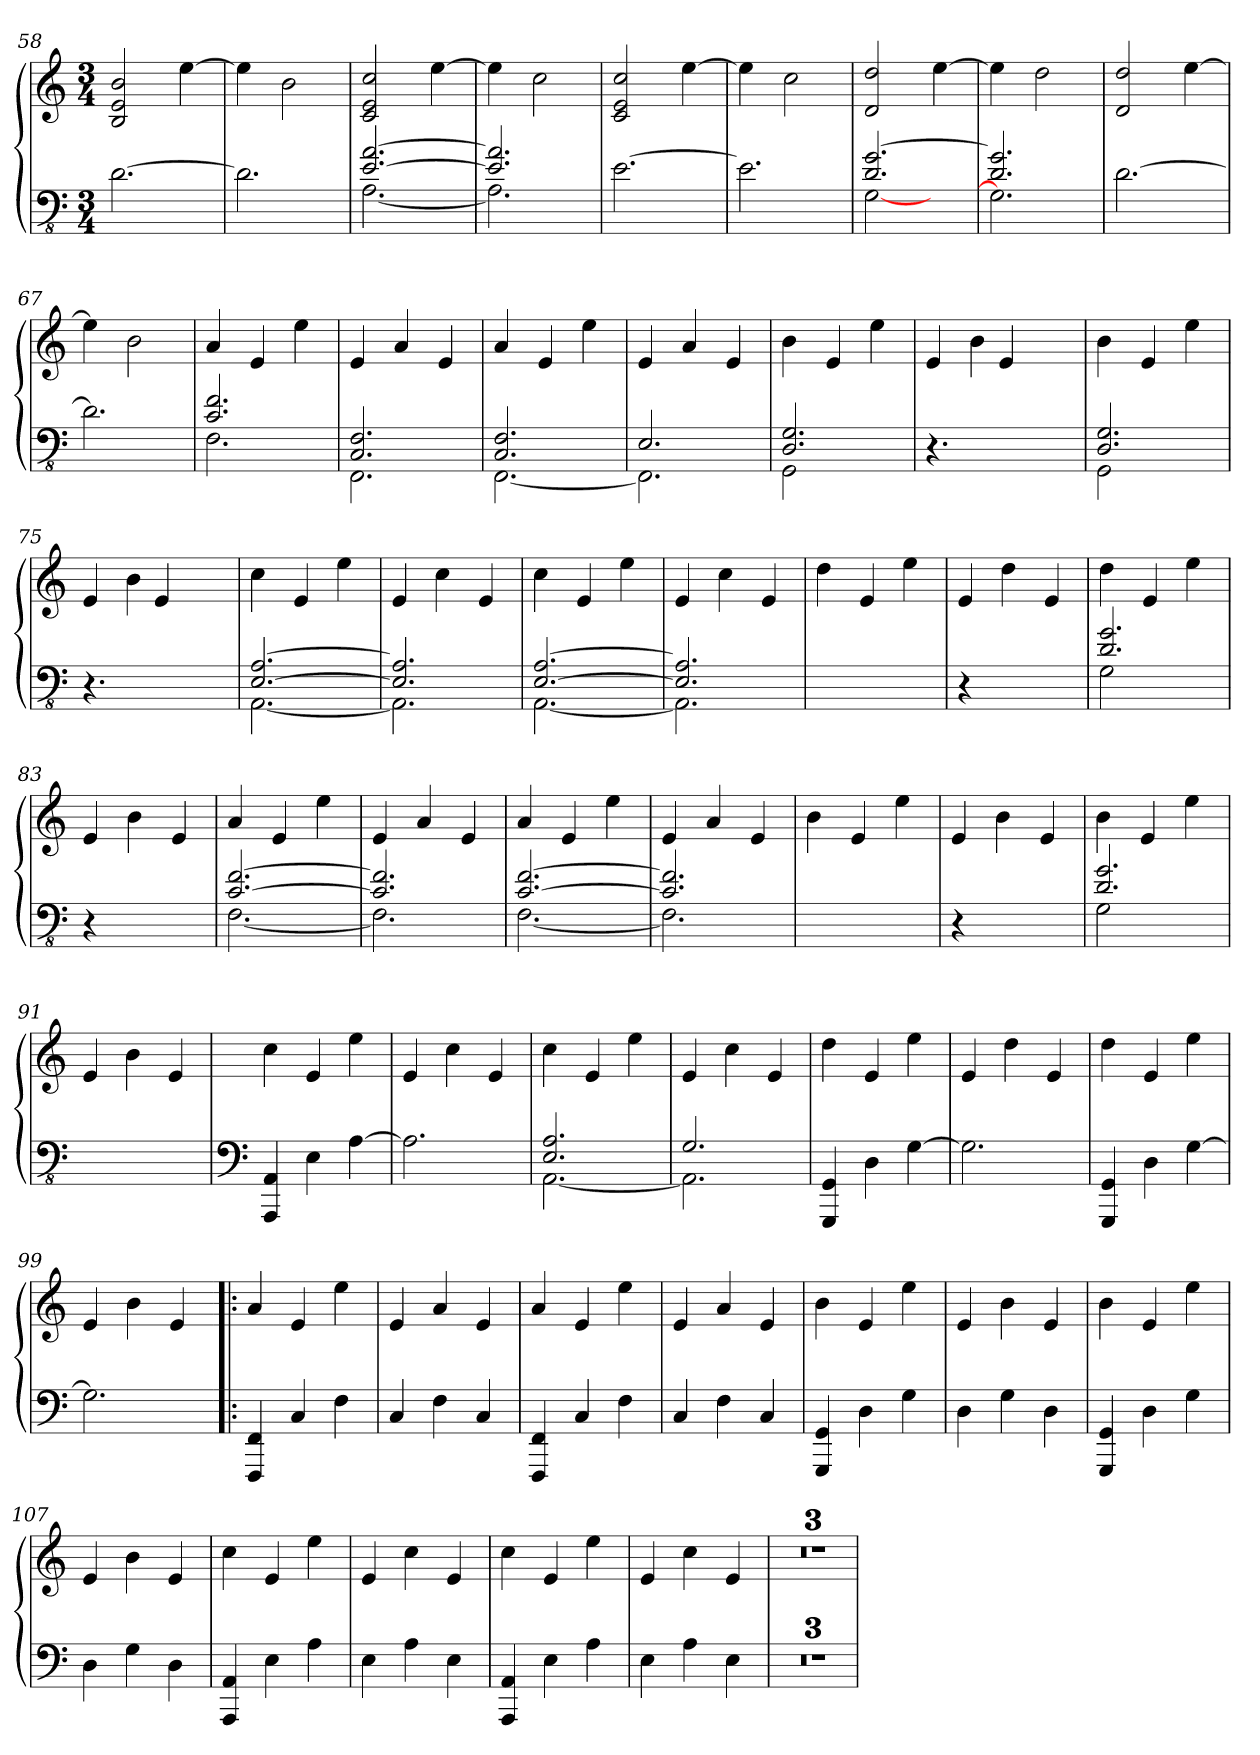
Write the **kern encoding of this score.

**kern	**kern
*part1	*part1
*staff2	*staff1
*clefFv4	*clefG2
*k[]	*k[]
*M3/4	*M3/4
=58	=58
[2.D\	2B/ 2e/ 2b/
.	[4ee\
=59	=59
2.D\]	4ee\]
.	2b\
=60	=60
*^	*
[2.E/ [2.A/	[2.AA\	2c/ 2e/ 2cc/
.	.	[4ee\
=61	=61	=61
2.E/] 2.A/]	2.AA\]	4ee\]
.	.	2cc\
*v	*v	*
=62	=62
[2.E\	2c/ 2e/ 2cc/
.	[4ee\
=63	=63
2.E\]	4ee\]
.	2cc\
=64	=64
*^	*
2.D/ [2.G/	[2GG\	2d/ 2dd/
.	4ryy	[4ee\
=65	=65	=65
2.D/ 2.G/]	2.GG\]	4ee\]
.	.	2dd\
*v	*v	*
=66	=66
[2.D\	2d/ 2dd/
.	[4ee\
=67	=67
2.D\]	4ee\]
.	2b\
=68	=68
*^	*
2.C/ 2.F/	2.FF\	4a/
.	.	4e/
.	.	4ee\
!!LO:LB:g=z
=69	=69	=69
2.CC/ 2.FF/	2.FFF\	4e/
.	.	4a/
.	.	4e/
=70	=70	=70
2.CC/ 2.FF/	[2.FFF\	4a/
.	.	4e/
.	.	4ee\
=71	=71	=71
2.EE/	2.FFF\]	4e/
.	.	4a/
.	.	4e/
=72	=72	=72
2.DD/ 2.GG/	2GGG\	4b\
.	.	4e/
.	4ryy	4ee\
*v	*v	*
=73	=73
*	*^
4.r	4e/	4.ryy
.	4b\	.
4ryy	.	4e/
.	4ryy	.
8ryy	.	8ryy
*	*v	*v
=74	=74
*^	*
2.DD/ 2.GG/	2GGG\	4b\
.	.	4e/
.	4ryy	4ee\
*v	*v	*
=75	=75
*	*^
4.r	4e/	4.ryy
.	4b\	.
4ryy	.	4e/
.	4ryy	.
8ryy	.	8ryy
*	*v	*v
=76	=76
*^	*
[2.EE/ [2.AA/	[2.AAA\	4cc\
.	.	4e/
.	.	4ee\
=77	=77	=77
2.EE/] 2.AA/]	2.AAA\]	4e/
.	.	4cc\
.	.	4e/
=78	=78	=78
[2.EE/ [2.AA/	[2.AAA\	4cc\
.	.	4e/
.	.	4ee\
=79	=79	=79
2.EE/] 2.AA/]	2.AAA\]	4e/
.	.	4cc\
.	.	4e/
*v	*v	*
!!LO:LB:g=z
=80	=80
2.ryy	4dd\
.	4e/
.	4ee\
=81	=81
4r	4e/
2ryy	4dd\
.	4e/
=82	=82
*^	*
2.D/ 2.G/	2GG\	4dd\
.	.	4e/
.	4ryy	4ee\
*v	*v	*
=83	=83
4r	4e/
2ryy	4b\
.	4e/
=84	=84
*^	*
[2.C/ [2.F/	[2.FF\	4a/
.	.	4e/
.	.	4ee\
=85	=85	=85
2.C/] 2.F/]	2.FF\]	4e/
.	.	4a/
.	.	4e/
=86	=86	=86
[2.C/ [2.F/	[2.FF\	4a/
.	.	4e/
.	.	4ee\
=87	=87	=87
2.C/] 2.F/]	2.FF\]	4e/
.	.	4a/
.	.	4e/
*v	*v	*
=88	=88
2.ryy	4b\
.	4e/
.	4ee\
=89	=89
4r	4e/
2ryy	4b\
.	4e/
=90	=90
*^	*
2.D/ 2.G/	2GG\	4b\
.	.	4e/
.	4ryy	4ee\
*v	*v	*
!!LO:LB:g=z
=91	=91
2.ryy	4e/
.	4b\
.	4e/
=92	=92
*clefF4	*
4AAA/ 4AA/	4cc\
4E\	4e/
[4A\	4ee\
=93	=93
2.A\]	4e/
.	4cc\
.	4e/
=94	=94
*^	*
2.E/ 2.A/	[2.AA\	4cc\
.	.	4e/
.	.	4ee\
=95	=95	=95
2.G/	2.AA\]	4e/
.	.	4cc\
.	.	4e/
*v	*v	*
=96	=96
4GGG/ 4GG/	4dd\
4D\	4e/
[4G\	4ee\
=97	=97
2.G\]	4e/
.	4dd\
.	4e/
=98	=98
4GGG/ 4GG/	4dd\
4D\	4e/
[4G\	4ee\
=99	=99
2.G\]	4e/
.	4b\
.	4e/
=100!|:	=100!|:
4FFF/ 4FF/	4a/
4C/	4e/
4F\	4ee\
!!LO:LB:g=z
=101	=101
4C/	4e/
4F\	4a/
4C/	4e/
=102	=102
4FFF/ 4FF/	4a/
4C/	4e/
4F\	4ee\
=103	=103
4C/	4e/
4F\	4a/
4C/	4e/
=104	=104
4GGG/ 4GG/	4b\
4D\	4e/
4G\	4ee\
=105	=105
4D\	4e/
4G\	4b\
4D\	4e/
=106	=106
4GGG/ 4GG/	4b\
4D\	4e/
4G\	4ee\
=107	=107
4D\	4e/
4G\	4b\
4D\	4e/
=108	=108
4AAA/ 4AA/	4cc\
4E\	4e/
4A\	4ee\
=109	=109
4E\	4e/
4A\	4cc\
4E\	4e/
=110	=110
4AAA/ 4AA/	4cc\
4E\	4e/
4A\	4ee\
=111	=111
4E\	4e/
4A\	4cc\
4E\	4e/
!!LO:LB:g=z
=112	=112
2.ryy	2.ryy
=113	=113
2.ryy	2.ryy
=114	=114
2.ryy	2.ryy
=	=
*-	*-
